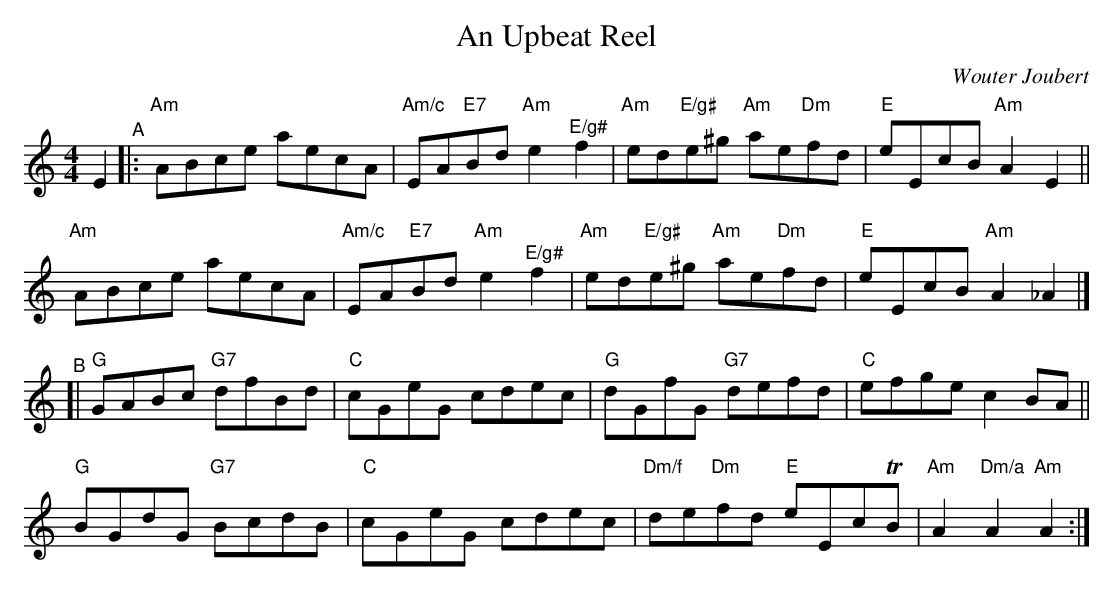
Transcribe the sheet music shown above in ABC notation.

X:1
T: An Upbeat Reel
C: Wouter Joubert
M: 4/4
L: 1/8
K: Am
E2 "^A"|:\
"Am"ABce aecA | "Am/c"EA"E7"Bd "Am"e2"^E/g#"f2 |  "Am"ed"E/g#"e^g "Am"ae"Dm"fd | "E"eEcB "Am"A2E2 ||
"Am"ABce aecA | "Am/c"EA"E7"Bd "Am"e2"^E/g#"f2 |  "Am"ed"E/g#"e^g "Am"ae"Dm"fd | "E"eEcB "Am"A2_A2 |]
"^B"[|\
"G"GABc "G7"dfBd | "C"cGeG cdec | "G"dGfG "G7"defd | "C"efge c2BA ||
"G"BGdG "G7"BcdB | "C"cGeG cdec | "Dm/f"de"Dm"fd "E"eEcTB | "Am"A2"Dm/a"A2 "Am"A2 :|
